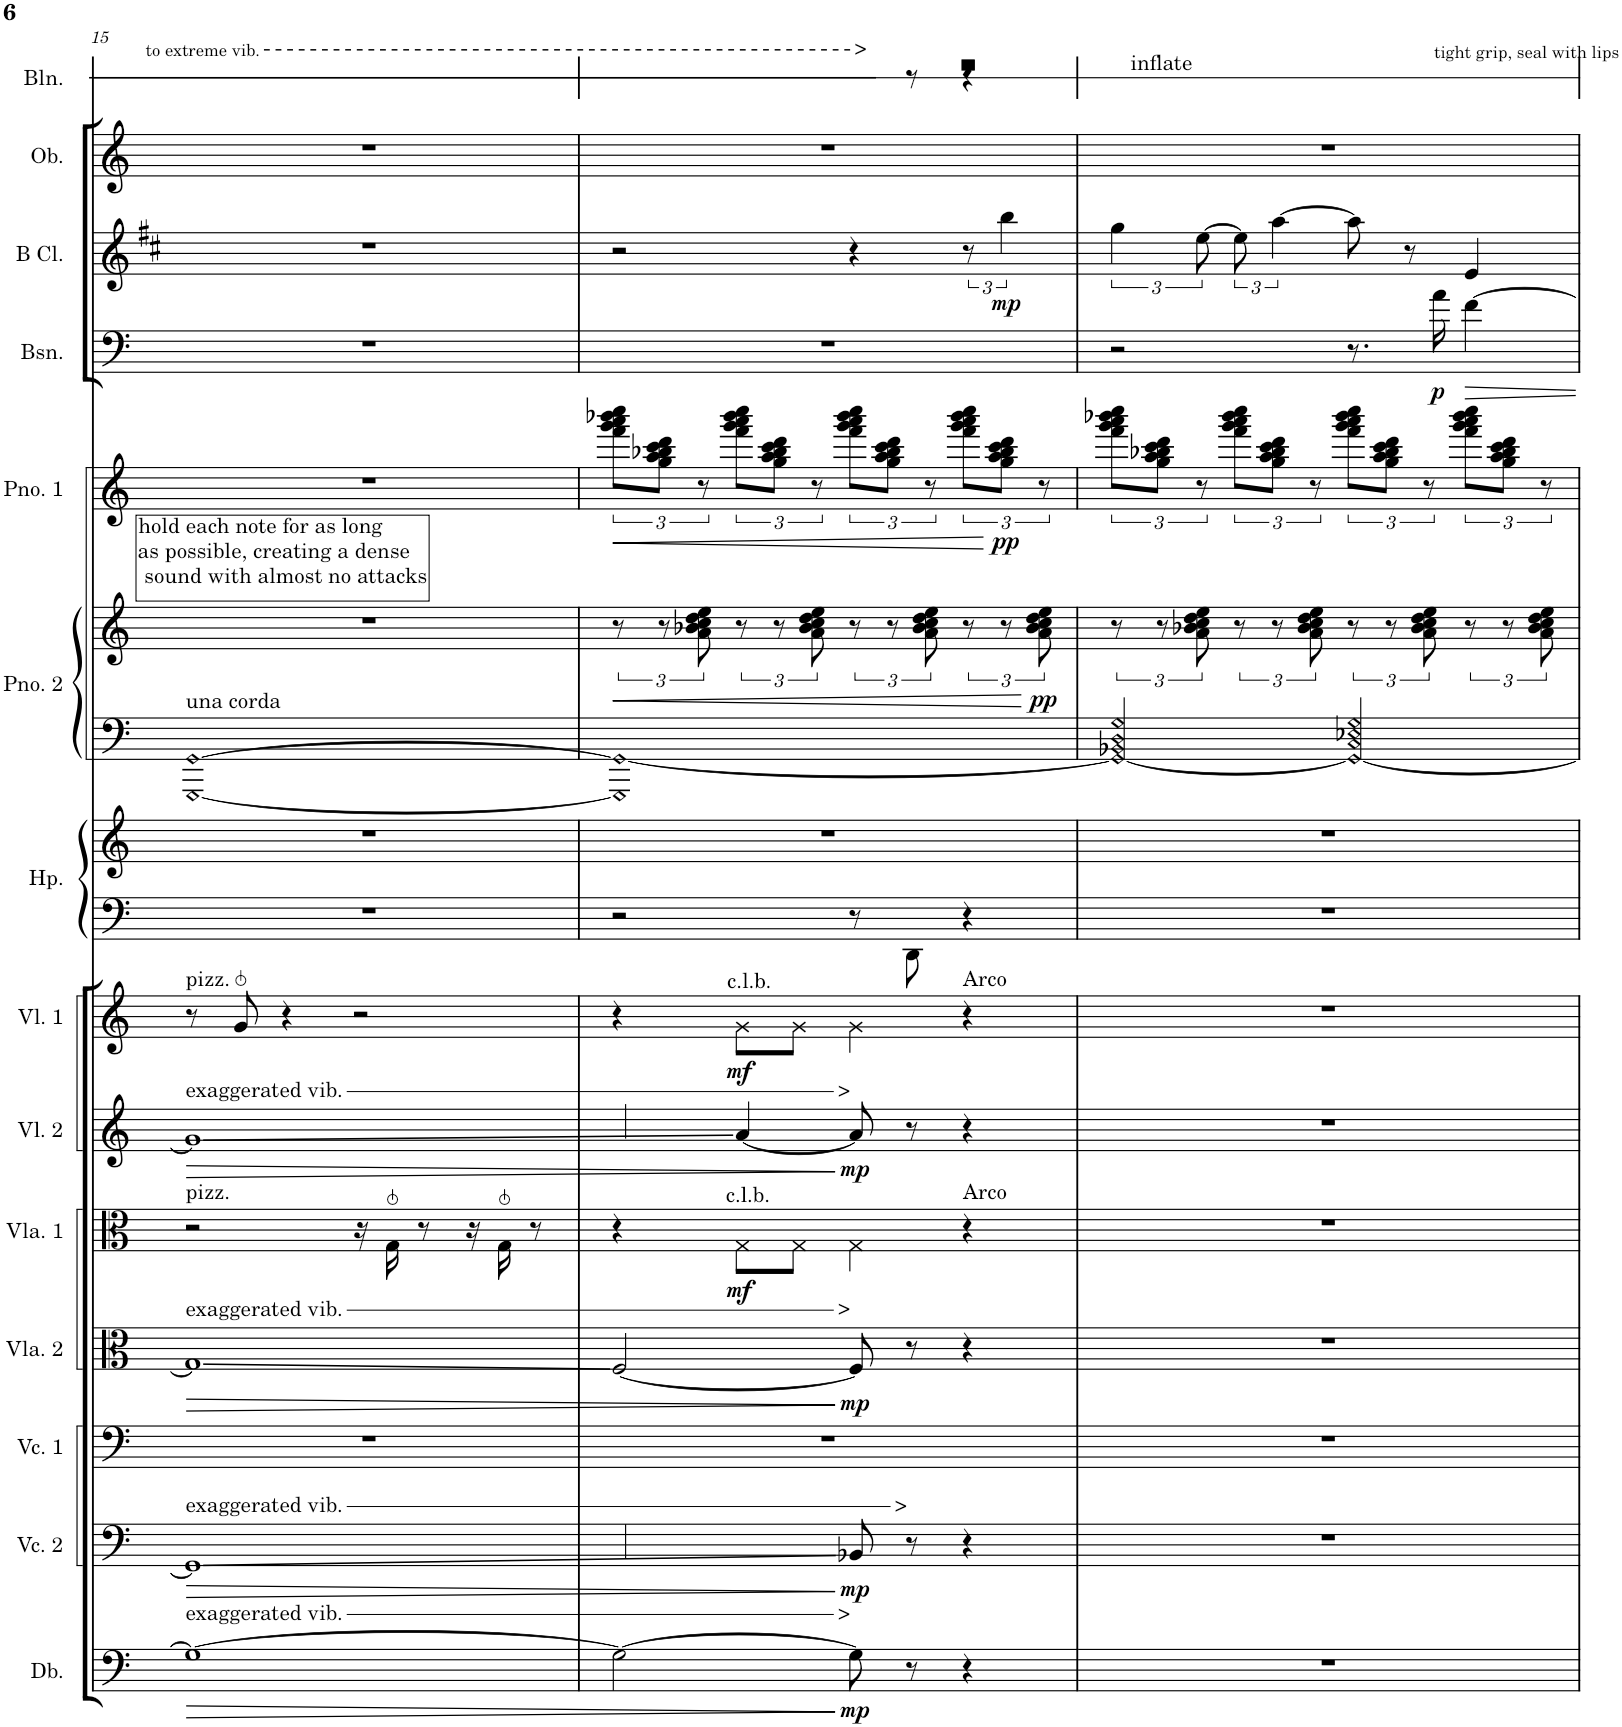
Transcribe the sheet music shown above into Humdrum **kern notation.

**kern	**dynam	**kern	**dynam	**kern	**kern	**dynam	**kern	**dynam	**kern	**dynam	**kern	**dynam	**kern	**kern	**kern	**kern	**dynam	**kern	**dynam	**kern	**dynam	**kern	**dynam	**kern	**kern	**kern
*part17	*part17	*part16	*part16	*part15	*part14	*part14	*part13	*part13	*part12	*part12	*part11	*part11	*part10	*part9	*part8	*part7	*part7	*part6	*part6	*part5	*part5	*part4	*part4	*part3	*part2	*part1
*staff17	*staff17	*staff16	*staff16	*staff15	*staff14	*staff14	*staff13	*staff13	*staff12	*staff12	*staff11	*staff11	*staff10	*staff9	*staff8	*staff7	*staff7	*staff6	*staff6	*staff5	*staff5	*staff4	*staff4	*staff3	*staff2	*staff1
*I"Double Bass	*	*I"Violoncello 2	*	*I"Violoncello 1	*I"Viola 2	*	*I"Viola 1	*	*I"Violin 2	*	*I"Violin 1	*	*I"Harp	*I"Harp	*I"Piano 2	*I"Piano 2	*	*I"Piano 1	*	*I"Bassoon	*	*I"Clarinet in B	*	*I"Oboe	*I"Balloon	*I"atmen
*I'Db.	*	*I'Vc. 2	*	*I'Vc. 1	*I'Vla. 2	*	*I'Vla. 1	*	*I'Vl. 2	*	*I'Vl. 1	*	*I'Hp.	*I'Hp.	*I'Pno. 2	*I'Pno. 2	*	*I'Pno. 1	*	*I'Bsn.	*	*	*	*I'Ob.	*I'Bln.	*
!!LO:PB:g=z
*clefF4	*	*clefF4	*	*clefF4	*clefC3	*	*clefC3	*	*clefG2	*	*clefG2	*	*clefF4	*clefG2	*clefF4	*clefG2	*	*clefG2	*	*clefC3	*	*clefG2	*	*clefG2	*clefG2	*clefG2
*Trd7c12	*	*	*	*	*	*	*	*	*	*	*	*	*	*	*	*	*	*	*	*	*	*Trd1c2	*	*	*Trd-7c-12	*
*k[]	*	*k[]	*	*k[]	*k[]	*	*k[]	*	*k[]	*	*k[]	*	*k[]	*k[]	*k[]	*k[]	*	*k[]	*	*k[]	*	*k[f#c#]	*	*k[]	*k[]	*k[]
*M4/4	*	*M4/4	*	*M4/4	*M4/4	*	*M4/4	*	*M4/4	*	*M4/4	*	*M4/4	*M4/4	*M4/4	*M4/4	*	*M4/4	*	*M4/4	*	*M4/4	*	*M4/4	*M4/4	*M4/4
=15	=15	=15	=15	=15	=15	=15	=15	=15	=15	=15	=15	=15	=15	=15	=15	=15	=15	=15	=15	=15	=15	=15	=15	=15	=15	=15
!	!	!	!	!	!	!	!	!	!	!	!	!	!	!	!	!	!	!	!	!	!	!	!	!	!LO:TX:a:t=to extreme vib.	!
!	!	!	!	!	!	!	!	!	!	!	!	!	!	!	!	!LO:TX:a:t=hold each note for as long	!	!	!	!	!	!	!	!	!	!
!	!	!	!	!	!	!	!	!	!	!	!	!	!	!	!	!LO:TX:a:t=as possible, creating a dense	!	!	!	!	!	!	!	!	!	!
!	!	!	!	!	!	!	!	!	!	!	!	!	!	!	!	!LO:TX:a:t=sound with almost no attacks	!	!	!	!	!	!	!	!	!	!
!	!	!	!	!	!	!	!	!	!	!	!	!	!	!	!LO:TX:a:t=una corda	!	!	!	!	!	!	!	!	!	!	!
!	!	!	!	!	!	!	!	!	!	!	!LO:TX:a:t=pizz.	!	!	!	!	!	!	!	!	!	!	!	!	!	!	!
!	!	!	!	!	!	!	!	!	!LO:TX:a:t=exaggerated vib.	!	!	!	!	!	!	!	!	!	!	!	!	!	!	!	!	!
!	!	!	!	!	!	!	!LO:TX:a:t=pizz.	!	!	!	!	!	!	!	!	!	!	!	!	!	!	!	!	!	!	!
!	!	!	!	!	!LO:TX:a:t=exaggerated vib.	!	!	!	!	!	!	!	!	!	!	!	!	!	!	!	!	!	!	!	!	!
!	!	!LO:TX:a:t=exaggerated vib.	!	!	!	!	!	!	!	!	!	!	!	!	!	!	!	!	!	!	!	!	!	!	!	!
!LO:TX:a:t=exaggerated vib.	!	!	!	!	!	!	!	!	!	!	!	!	!	!	!	!	!	!	!	!	!	!	!	!	!	!
!	!LO:HP:b	!	!LO:HP:b	!	!	!LO:HP:b	!	!	!	!LO:HP:b	!	!	!	!	!LO:N:n=1:head=open	!	!	!	!	!	!	!	!	!	!	!
!	!	!	!	!	!	!	!	!	!	!	!	!	!	!	!LO:N:n=2:head=open	!	!	!	!	!	!	!	!	!	!	!
1G_	>	1GG]	>	1r	1G]	>	2r	.	1g]	>	8r	.	1r	1r	[<1GGG [1GG	1r	.	1r	.	1r	.	1r	.	1r	[1ff	1r
.	.	.	.	.	.	.	.	.	.	.	8g/	.	.	.	.	.	.	.	.	.	.	.	.	.	.	.
.	.	.	.	.	.	.	.	.	.	.	4r	.	.	.	.	.	.	.	.	.	.	.	.	.	.	.
.	.	.	.	.	.	.	16r	.	.	.	2r	.	.	.	.	.	.	.	.	.	.	.	.	.	.	.
.	.	.	.	.	.	.	16G\	.	.	.	.	.	.	.	.	.	.	.	.	.	.	.	.	.	.	.
.	.	.	.	.	.	.	8r	.	.	.	.	.	.	.	.	.	.	.	.	.	.	.	.	.	.	.
.	.	.	.	.	.	.	16r	.	.	.	.	.	.	.	.	.	.	.	.	.	.	.	.	.	.	.
.	.	.	.	.	.	.	16G\	.	.	.	.	.	.	.	.	.	.	.	.	.	.	.	.	.	.	.
.	.	.	.	.	.	.	8r	.	.	.	.	.	.	.	.	.	.	.	.	.	.	.	.	.	.	.
=16-	=16-	=16-	=16-	=16-	=16-	=16-	=16-	=16-	=16-	=16-	=16-	=16-	=16-	=16-	=16-	=16-	=16-	=16-	=16-	=16-	=16-	=16-	=16-	=16-	=16-	=16-
!	!	!	!	!	!	!	!	!	!	!	!	!	!	!	!LO:N:n=1:head=open	!	!	!	!	!	!	!	!	!	!	!
!	!	!	!	!	!	!	!	!	!	!	!	!	!	!	!LO:N:n=2:head=open	!	!LO:HP:b	!	!LO:HP:b	!	!	!	!	!	!	!
2G\_	.	2AA/	.	1r	[2F/	.	4r	.	4g/	.	4r	.	2r	1r	1GGG] 1GG_	12r	<	12fff\ 12ggg\ 12aaa\ 12bbb-X\ 12cccc\L	<	1r	.	2r	.	1r	2ff_	1ryy
.	.	.	.	.	.	.	.	.	.	.	.	.	.	.	.	12r	.	12gg\ 12aa\ 12bb-X\ 12ccc\ 12ddd\J	.	.	.	.	.	.	.	.
.	.	.	.	.	.	.	.	.	.	.	.	.	.	.	.	12a\ 12b-X\ 12cc\ 12dd\ 12ee\	.	12r	.	.	.	.	.	.	.	.
!	!	!	!	!	!	!	!	!	!	!	!LO:TX:a:t=c.l.b.	!	!	!	!	!	!	!	!	!	!	!	!	!	!	!
!	!	!	!	!	!	!	!LO:TX:a:t=c.l.b.	!	!	!	!	!	!	!	!	!	!	!	!	!	!	!	!	!	!	!
!	!	!	!	!	!	!	!	!LO:DY:b	!	!	!	!LO:DY:b	!	!	!	!	!	!	!	!	!	!	!	!	!	!
.	.	.	.	.	.	.	8G\L	mf	[4a/	.	8g\L	mf	.	.	.	12r	.	12fff\ 12ggg\ 12aaa\ 12bbb-\ 12cccc\L	.	.	.	.	.	.	.	.
.	.	.	.	.	.	.	.	.	.	.	.	.	.	.	.	12r	.	12gg\ 12aa\ 12bb-\ 12ccc\ 12ddd\J	.	.	.	.	.	.	.	.
.	.	.	.	.	.	.	8G\J	.	.	.	8g\J	.	.	.	.	.	.	.	.	.	.	.	.	.	.	.
.	.	.	.	.	.	.	.	.	.	.	.	.	.	.	.	12a\ 12b-\ 12cc\ 12dd\ 12ee\	.	12r	.	.	.	.	.	.	.	.
!	!	!	!	!	!	!	!	!	!LO:TX:a:t=>	!	!	!	!	!	!	!	!	!	!	!	!	!	!	!	!	!
!	!	!	!	!	!LO:TX:a:t=>	!	!	!	!	!	!	!	!	!	!	!	!	!	!	!	!	!	!	!	!	!
!LO:TX:a:t=>	!	!	!	!	!	!	!	!	!	!	!	!	!	!	!	!	!	!	!	!	!	!	!	!	!	!
!	!LO:DY:n=1:b	!	!LO:DY:n=1:b	!	!	!LO:DY:n=1:b	!	!	!	!LO:DY:n=1:b	!	!	!	!	!	!	!	!	!	!	!	!	!	!	!	!
8G\]	] mp	8BB-X/	] mp	.	8F/]	] mp	4G\	.	8a/]	] mp	4g\	.	8r	.	.	12r	.	12fff\ 12ggg\ 12aaa\ 12bbb-\ 12cccc\L	.	.	.	4r	.	.	8ff]	.
.	.	.	.	.	.	.	.	.	.	.	.	.	.	.	.	12r	.	12gg\ 12aa\ 12bb-\ 12ccc\ 12ddd\J	.	.	.	.	.	.	.	.
!	!	!	!	!	!	!	!	!	!	!	!	!	!	!	!	!	!	!	!	!	!	!	!	!	!LO:TX:a:t=>	!
!	!	!LO:TX:a:t=>	!	!	!	!	!	!	!	!	!	!	!	!	!	!	!	!	!	!	!	!	!	!	!	!
8r	.	8r	.	.	8r	.	.	.	8r	.	.	.	8DD\	.	.	.	.	.	.	.	.	.	.	.	8r	.
.	.	.	.	.	.	.	.	.	.	.	.	.	.	.	.	12a\ 12b-\ 12cc\ 12dd\ 12ee\	.	12r	.	.	.	.	.	.	.	.
!	!	!	!	!	!	!	!	!	!	!	!LO:TX:a:t=Arco	!	!	!	!	!	!	!	!	!	!	!	!	!	!	!
!	!	!	!	!	!	!	!LO:TX:a:t=Arco	!	!	!	!	!	!	!	!	!	!	!	!	!	!	!	!	!	!	!
4r	.	4r	.	.	4r	.	4r	.	4r	.	4r	.	4r	.	.	12r	.	12fff\ 12ggg\ 12aaa\ 12bbb-\ 12cccc\L	.	.	.	12r	.	.	4r	.
!	!	!	!	!	!	!	!	!	!	!	!	!	!	!	!	!	!	!	!LO:DY:n=1:b	!	!	!	!LO:DY:b	!	!	!
.	.	.	.	.	.	.	.	.	.	.	.	.	.	.	.	12r	.	12gg\ 12aa\ 12bb-\ 12ccc\ 12ddd\J	[ pp	.	.	6bb\	mp	.	.	.
!	!	!	!	!	!	!	!	!	!	!	!	!	!	!	!	!	!LO:DY:n=1:b	!	!	!	!	!	!	!	!	!
.	.	.	.	.	.	.	.	.	.	.	.	.	.	.	.	12a\ 12b-\ 12cc\ 12dd\ 12ee\	[ pp	12r	.	.	.	.	.	.	.	.
=17-	=17-	=17-	=17-	=17-	=17-	=17-	=17-	=17-	=17-	=17-	=17-	=17-	=17-	=17-	=17-	=17-	=17-	=17-	=17-	=17-	=17-	=17-	=17-	=17-	=17-	=17-
!	!	!	!	!	!	!	!	!	!	!	!	!	!	!	!	!	!	!	!	!	!	!	!	!	!LO:TX:a:t=inflate	!
!	!	!	!	!	!	!	!	!	!	!	!	!	!	!	!	!	!	!	!	!	!	!	!	!	!LO:TX:a:t=tight grip, seal with lips	!
!	!	!	!	!	!	!	!	!	!	!	!	!	!	!	!LO:N:n=1:head=open	!	!	!	!	!	!	!	!	!	!	!
!	!	!	!	!	!	!	!	!	!	!	!	!	!	!	!LO:N:n=2:head=open	!	!	!	!	!	!	!	!	!	!	!
!	!	!	!	!	!	!	!	!	!	!	!	!	!	!	!LO:N:n=3:head=open	!	!	!	!	!	!	!	!	!	!	!
!	!	!	!	!	!	!	!	!	!	!	!	!	!	!	!LO:N:n=4:head=open	!	!	!	!	!	!	!	!	!	!	!
1r	.	1r	.	1r	1r	.	1r	.	1r	.	1r	.	1r	1r	2GG/_ 2BB-X/ 2D/ 2G/	12r	.	12fff\ 12ggg\ 12aaa\ 12bbb-X\ 12cccc\L	.	2r	.	6gg\	.	1r	1ryy	1r
.	.	.	.	.	.	.	.	.	.	.	.	.	.	.	.	12r	.	12gg\ 12aa\ 12bb-X\ 12ccc\ 12ddd\J	.	.	.	.	.	.	.	.
.	.	.	.	.	.	.	.	.	.	.	.	.	.	.	.	12a\ 12b-X\ 12cc\ 12dd\ 12ee\	.	12r	.	.	.	[12ee\	.	.	.	.
.	.	.	.	.	.	.	.	.	.	.	.	.	.	.	.	12r	.	12fff\ 12ggg\ 12aaa\ 12bbb-\ 12cccc\L	.	.	.	12ee\]	.	.	.	.
.	.	.	.	.	.	.	.	.	.	.	.	.	.	.	.	12r	.	12gg\ 12aa\ 12bb-\ 12ccc\ 12ddd\J	.	.	.	[6aa\	.	.	.	.
.	.	.	.	.	.	.	.	.	.	.	.	.	.	.	.	12a\ 12b-\ 12cc\ 12dd\ 12ee\	.	12r	.	.	.	.	.	.	.	.
!	!	!	!	!	!	!	!	!	!	!	!	!	!	!	!LO:N:n=1:head=diamond	!	!	!	!	!	!	!	!	!	!	!
!	!	!	!	!	!	!	!	!	!	!	!	!	!	!	!LO:N:n=2:head=diamond	!	!	!	!	!	!	!	!	!	!	!
!	!	!	!	!	!	!	!	!	!	!	!	!	!	!	!LO:N:n=3:head=diamond	!	!	!	!	!	!	!	!	!	!	!
!	!	!	!	!	!	!	!	!	!	!	!	!	!	!	!LO:N:n=4:head=diamond	!	!	!	!	!	!	!	!	!	!	!
.	.	.	.	.	.	.	.	.	.	.	.	.	.	.	2GG/_ 2C/ 2E-X/ 2G/	12r	.	12fff\ 12ggg\ 12aaa\ 12bbb-\ 12cccc\L	.	8.r	.	8aa\]	.	.	.	.
.	.	.	.	.	.	.	.	.	.	.	.	.	.	.	.	12r	.	12gg\ 12aa\ 12bb-\ 12ccc\ 12ddd\J	.	.	.	.	.	.	.	.
.	.	.	.	.	.	.	.	.	.	.	.	.	.	.	.	.	.	.	.	.	.	8r	.	.	.	.
.	.	.	.	.	.	.	.	.	.	.	.	.	.	.	.	12a\ 12b-\ 12cc\ 12dd\ 12ee\	.	12r	.	.	.	.	.	.	.	.
!	!	!	!	!	!	!	!	!	!	!	!	!	!	!	!	!	!	!	!	!	!LO:DY:b	!	!	!	!	!
.	.	.	.	.	.	.	.	.	.	.	.	.	.	.	.	.	.	.	.	16a\	p	.	.	.	.	.
.	.	.	.	.	.	.	.	.	.	.	.	.	.	.	.	12r	.	12fff\ 12ggg\ 12aaa\ 12bbb-\ 12cccc\L	.	[4f\	.	4e/	.	.	.	.
.	.	.	.	.	.	.	.	.	.	.	.	.	.	.	.	12r	.	12gg\ 12aa\ 12bb-\ 12ccc\ 12ddd\J	.	.	.	.	.	.	.	.
.	.	.	.	.	.	.	.	.	.	.	.	.	.	.	.	12a\ 12b-\ 12cc\ 12dd\ 12ee\	.	12r	.	.	.	.	.	.	.	.
=-	=-	=-	=-	=-	=-	=-	=-	=-	=-	=-	=-	=-	=-	=-	=-	=-	=-	=-	=-	=-	=-	=-	=-	=-	=-	=-
*-	*-	*-	*-	*-	*-	*-	*-	*-	*-	*-	*-	*-	*-	*-	*-	*-	*-	*-	*-	*-	*-	*-	*-	*-	*-	*-
